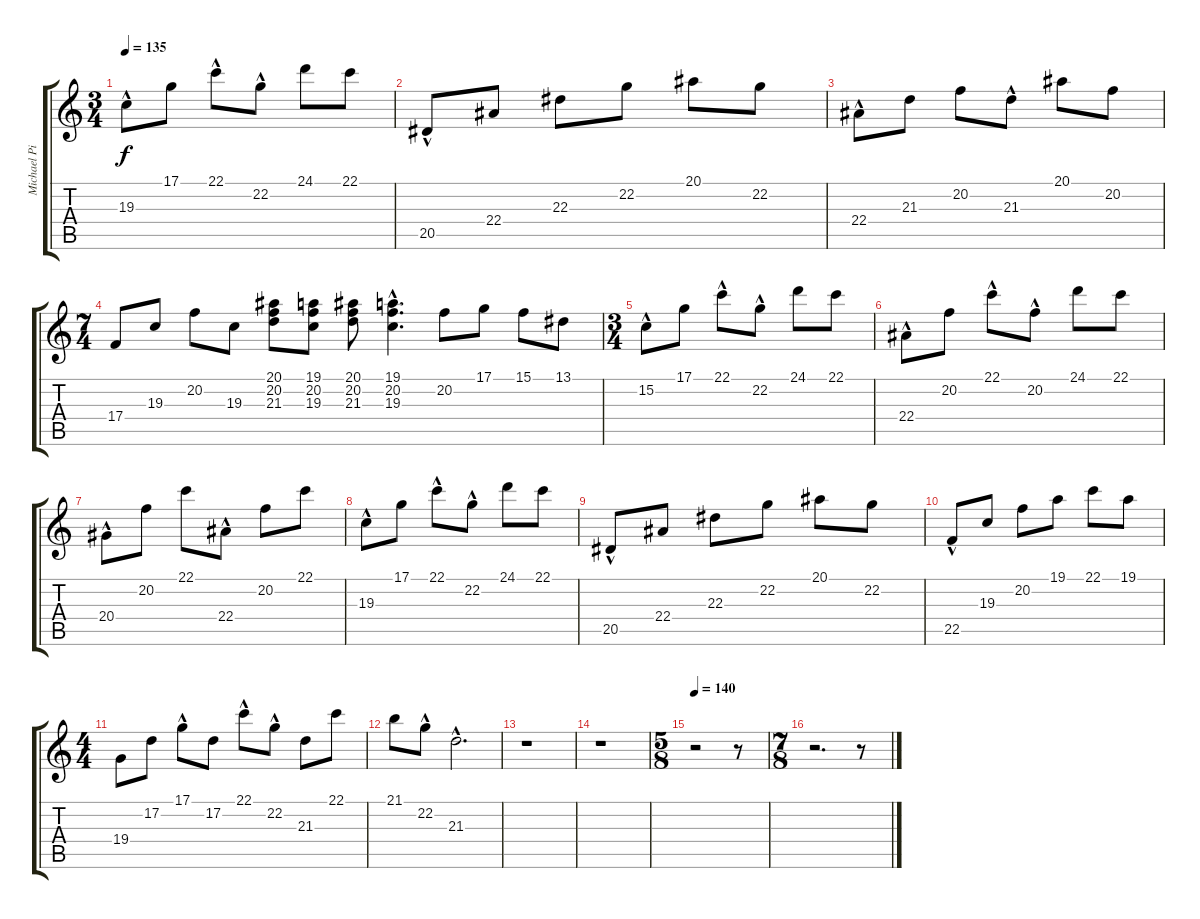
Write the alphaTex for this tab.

\track ("Michael Pinella" "Michael Pi") {instrument acousticgrandpiano}
\staff {score tabs}
\tuning (D4 A3 F3 C3 G2 D2) {hide}
\ts (3 4)
\tempo 135
\clef g2
\ks c
19.3{hac}.8{dy f} 17.1.8 22.1{hac}.8 22.2{hac}.8 24.1.8 22.1.8 |
20.5{hac}.8 22.4.8 22.3.8 22.2.8 20.1.8 22.2.8 |
22.4{hac}.8 21.3.8 20.2.8 21.3{hac}.8 20.1.8 20.2.8 |
\ts (7 4)
17.4.8 19.3.8 20.2.8 19.3.8 (20.1 20.2 21.3).8 (19.1 20.2 19.3).8 (20.1 20.2 21.3).8 (19.1{hac} 20.2{hac} 19.3{hac}).4{d} 20.2.8 17.1.8 15.1.8 13.1.8 |
\ts (3 4)
15.2{hac}.8 17.1.8 22.1{hac}.8 22.2{hac}.8 24.1.8 22.1.8 |
22.4{hac}.8 20.2.8 22.1{hac}.8 20.2{hac}.8 24.1.8 22.1.8 |
20.4{hac}.8 20.2.8 22.1.8 22.4{hac}.8 20.2.8 22.1.8 |
19.3{hac}.8 17.1.8 22.1{hac}.8 22.2{hac}.8 24.1.8 22.1.8 |
20.5{hac}.8 22.4.8 22.3.8 22.2.8 20.1.8 22.2.8 |
22.5{hac}.8 19.3.8 20.2.8 19.1.8 22.1.8 19.1.8 |
\ts (4 4)
19.4.8 17.2.8 17.1{hac}.8 17.2.8 22.1{hac}.8 22.2{hac}.8 21.3.8 22.1.8 |
21.1.8 22.2{hac}.8 21.3{hac}.2{d} |
r.1 |
r.1 |
\ts (5 8)
\tempo 140
r.2 r.8 |
\ts (7 8)
r.2{d} r.8
